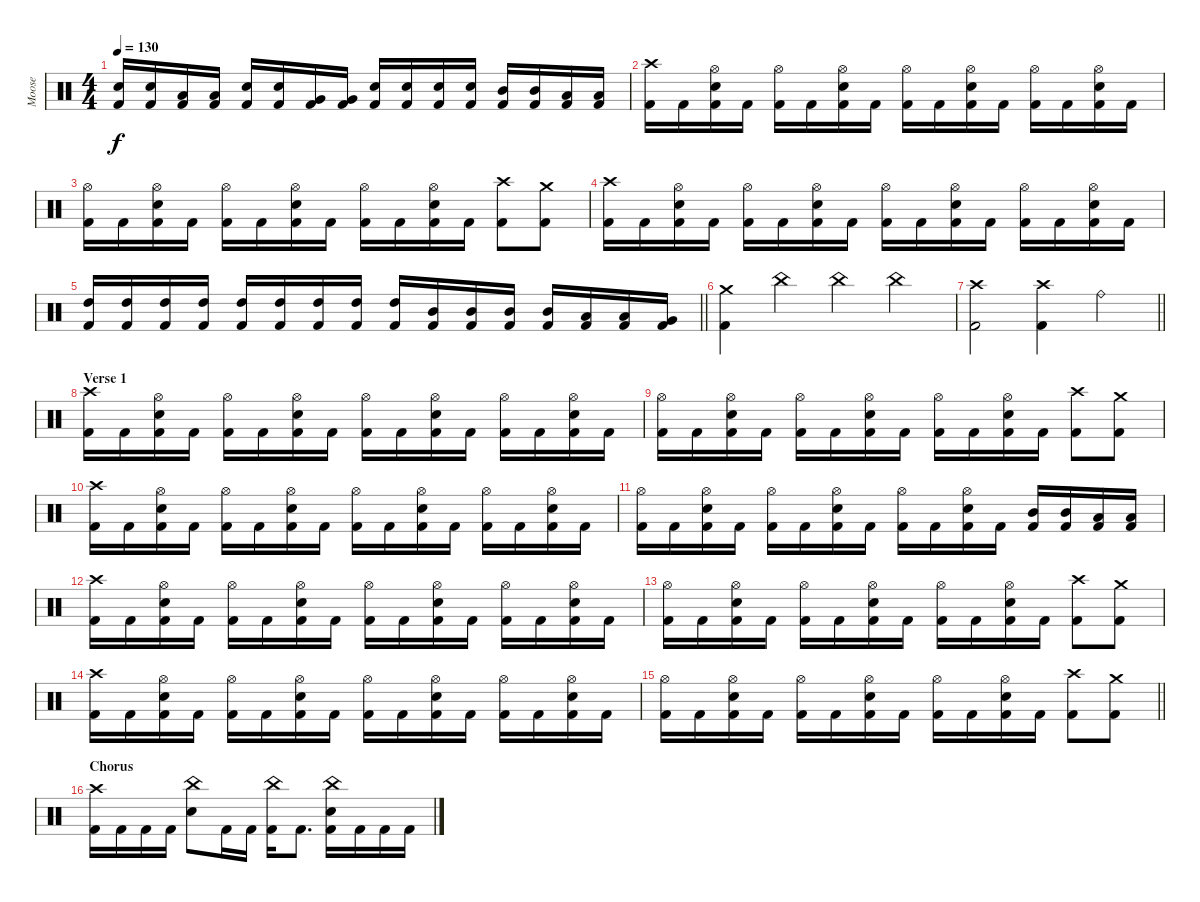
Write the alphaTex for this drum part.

\track ("Moose" "Moose") {instrument percussion}
\staff {score}
\articulation defaults
\ts (4 4)
\tempo 130
\clef neutral
\ks c
("Snare (hit) 2" "Kick (hit) 2").16{dy f} ("Snare (hit) 2" "Kick (hit) 2").16 ("Low Tom (hit)" "Kick (hit) 2").16 ("Low Tom (hit)" "Kick (hit) 2").16 ("Snare (hit) 2" "Kick (hit) 2").16 ("Snare (hit) 2" "Kick (hit) 2").16 ("Very Low Tom (hit)" "Kick (hit) 2").16 ("Very Low Tom (hit)" "Kick (hit) 2").16 ("Snare (hit) 2" "Kick (hit) 2").16 ("Snare (hit) 2" "Kick (hit) 2").16 ("Snare (hit) 2" "Kick (hit) 2").16 ("Snare (hit) 2" "Kick (hit) 2").16 ("Mid Tom (hit)" "Kick (hit) 2").16 ("Mid Tom (hit)" "Kick (hit) 2").16 ("Low Tom (hit)" "Kick (hit) 2").16 ("Low Tom (hit)" "Kick (hit) 2").16 |
("Crash high (hit)" "Kick (hit) 2").16 "Kick (hit) 2".16 ("Hi-Hat (open)" "Snare (hit) 2" "Kick (hit) 2").16 "Kick (hit) 2".16 ("Hi-Hat (open)" "Kick (hit) 2").16 "Kick (hit) 2".16 ("Hi-Hat (open)" "Snare (hit) 2" "Kick (hit) 2").16 "Kick (hit) 2".16 ("Hi-Hat (open)" "Kick (hit) 2").16 "Kick (hit) 2".16 ("Hi-Hat (open)" "Snare (hit) 2" "Kick (hit) 2").16 "Kick (hit) 2".16 ("Hi-Hat (open)" "Kick (hit) 2").16 "Kick (hit) 2".16 ("Hi-Hat (open)" "Snare (hit) 2" "Kick (hit) 2").16 "Kick (hit) 2".16 |
("Hi-Hat (open)" "Kick (hit) 2").16 "Kick (hit) 2".16 ("Hi-Hat (open)" "Snare (hit) 2" "Kick (hit) 2").16 "Kick (hit) 2".16 ("Hi-Hat (open)" "Kick (hit) 2").16 "Kick (hit) 2".16 ("Hi-Hat (open)" "Snare (hit) 2" "Kick (hit) 2").16 "Kick (hit) 2".16 ("Hi-Hat (open)" "Kick (hit) 2").16 "Kick (hit) 2".16 ("Hi-Hat (open)" "Snare (hit) 2" "Kick (hit) 2").16 "Kick (hit) 2".16 ("Crash high (hit)" "Kick (hit) 2").8 ("Crash medium (hit)" "Kick (hit) 2").8 |
("Crash high (hit)" "Kick (hit) 2").16 "Kick (hit) 2".16 ("Hi-Hat (open)" "Snare (hit) 2" "Kick (hit) 2").16 "Kick (hit) 2".16 ("Hi-Hat (open)" "Kick (hit) 2").16 "Kick (hit) 2".16 ("Hi-Hat (open)" "Snare (hit) 2" "Kick (hit) 2").16 "Kick (hit) 2".16 ("Hi-Hat (open)" "Kick (hit) 2").16 "Kick (hit) 2".16 ("Hi-Hat (open)" "Snare (hit) 2" "Kick (hit) 2").16 "Kick (hit) 2".16 ("Hi-Hat (open)" "Kick (hit) 2").16 "Kick (hit) 2".16 ("Hi-Hat (open)" "Snare (hit) 2" "Kick (hit) 2").16 "Kick (hit) 2".16 |
\barLineRight lightlight
("High Tom (hit)" "Kick (hit) 2").16 ("High Tom (hit)" "Kick (hit) 2").16 ("High Tom (hit)" "Kick (hit) 2").16 ("High Tom (hit)" "Kick (hit) 2").16 ("High Tom (hit)" "Kick (hit) 2").16 ("High Tom (hit)" "Kick (hit) 2").16 ("High Tom (hit)" "Kick (hit) 2").16 ("High Tom (hit)" "Kick (hit) 2").16 ("High Tom (hit)" "Kick (hit) 2").16 ("Mid Tom (hit)" "Kick (hit) 2").16 ("Mid Tom (hit)" "Kick (hit) 2").16 ("Mid Tom (hit)" "Kick (hit) 2").16 ("Mid Tom (hit)" "Kick (hit) 2").16 ("Low Tom (hit)" "Kick (hit) 2").16 ("Low Tom (hit)" "Kick (hit) 2").16 ("Very Low Tom (hit)" "Kick (hit) 2").16 |
("Crash medium (hit)" "Kick (hit) 2").4 "China (hit)".4 "China (hit)".4 "China (hit)".4 |
\barLineRight lightlight
("Crash high (hit)" "Kick (hit) 2").2 ("Crash high (hit)" "Kick (hit) 2").4 "Ride (bell)".4 |
\section ("" "Verse 1")
("Crash high (hit)" "Kick (hit) 2").16 "Kick (hit) 2".16 ("Hi-Hat (open)" "Snare (hit) 2" "Kick (hit) 2").16 "Kick (hit) 2".16 ("Hi-Hat (open)" "Kick (hit) 2").16 "Kick (hit) 2".16 ("Hi-Hat (open)" "Snare (hit) 2" "Kick (hit) 2").16 "Kick (hit) 2".16 ("Hi-Hat (open)" "Kick (hit) 2").16 "Kick (hit) 2".16 ("Hi-Hat (open)" "Snare (hit) 2" "Kick (hit) 2").16 "Kick (hit) 2".16 ("Hi-Hat (open)" "Kick (hit) 2").16 "Kick (hit) 2".16 ("Hi-Hat (open)" "Snare (hit) 2" "Kick (hit) 2").16 "Kick (hit) 2".16 |
("Hi-Hat (open)" "Kick (hit) 2").16 "Kick (hit) 2".16 ("Hi-Hat (open)" "Snare (hit) 2" "Kick (hit) 2").16 "Kick (hit) 2".16 ("Hi-Hat (open)" "Kick (hit) 2").16 "Kick (hit) 2".16 ("Hi-Hat (open)" "Snare (hit) 2" "Kick (hit) 2").16 "Kick (hit) 2".16 ("Hi-Hat (open)" "Kick (hit) 2").16 "Kick (hit) 2".16 ("Hi-Hat (open)" "Snare (hit) 2" "Kick (hit) 2").16 "Kick (hit) 2".16 ("Crash high (hit)" "Kick (hit) 2").8 ("Crash medium (hit)" "Kick (hit) 2").8 |
("Crash high (hit)" "Kick (hit) 2").16 "Kick (hit) 2".16 ("Hi-Hat (open)" "Snare (hit) 2" "Kick (hit) 2").16 "Kick (hit) 2".16 ("Hi-Hat (open)" "Kick (hit) 2").16 "Kick (hit) 2".16 ("Hi-Hat (open)" "Snare (hit) 2" "Kick (hit) 2").16 "Kick (hit) 2".16 ("Hi-Hat (open)" "Kick (hit) 2").16 "Kick (hit) 2".16 ("Hi-Hat (open)" "Snare (hit) 2" "Kick (hit) 2").16 "Kick (hit) 2".16 ("Hi-Hat (open)" "Kick (hit) 2").16 "Kick (hit) 2".16 ("Hi-Hat (open)" "Snare (hit) 2" "Kick (hit) 2").16 "Kick (hit) 2".16 |
("Hi-Hat (open)" "Kick (hit) 2").16 "Kick (hit) 2".16 ("Hi-Hat (open)" "Snare (hit) 2" "Kick (hit) 2").16 "Kick (hit) 2".16 ("Hi-Hat (open)" "Kick (hit) 2").16 "Kick (hit) 2".16 ("Hi-Hat (open)" "Snare (hit) 2" "Kick (hit) 2").16 "Kick (hit) 2".16 ("Hi-Hat (open)" "Kick (hit) 2").16 "Kick (hit) 2".16 ("Hi-Hat (open)" "Snare (hit) 2" "Kick (hit) 2").16 "Kick (hit) 2".16 ("Mid Tom (hit)" "Kick (hit) 2").16 ("Mid Tom (hit)" "Kick (hit) 2").16 ("Low Tom (hit)" "Kick (hit) 2").16 ("Low Tom (hit)" "Kick (hit) 2").16 |
("Crash high (hit)" "Kick (hit) 2").16 "Kick (hit) 2".16 ("Hi-Hat (open)" "Snare (hit) 2" "Kick (hit) 2").16 "Kick (hit) 2".16 ("Hi-Hat (open)" "Kick (hit) 2").16 "Kick (hit) 2".16 ("Hi-Hat (open)" "Snare (hit) 2" "Kick (hit) 2").16 "Kick (hit) 2".16 ("Hi-Hat (open)" "Kick (hit) 2").16 "Kick (hit) 2".16 ("Hi-Hat (open)" "Snare (hit) 2" "Kick (hit) 2").16 "Kick (hit) 2".16 ("Hi-Hat (open)" "Kick (hit) 2").16 "Kick (hit) 2".16 ("Hi-Hat (open)" "Snare (hit) 2" "Kick (hit) 2").16 "Kick (hit) 2".16 |
("Hi-Hat (open)" "Kick (hit) 2").16 "Kick (hit) 2".16 ("Hi-Hat (open)" "Snare (hit) 2" "Kick (hit) 2").16 "Kick (hit) 2".16 ("Hi-Hat (open)" "Kick (hit) 2").16 "Kick (hit) 2".16 ("Hi-Hat (open)" "Snare (hit) 2" "Kick (hit) 2").16 "Kick (hit) 2".16 ("Hi-Hat (open)" "Kick (hit) 2").16 "Kick (hit) 2".16 ("Hi-Hat (open)" "Snare (hit) 2" "Kick (hit) 2").16 "Kick (hit) 2".16 ("Crash high (hit)" "Kick (hit) 2").8 ("Crash medium (hit)" "Kick (hit) 2").8 |
("Crash high (hit)" "Kick (hit) 2").16 "Kick (hit) 2".16 ("Hi-Hat (open)" "Snare (hit) 2" "Kick (hit) 2").16 "Kick (hit) 2".16 ("Hi-Hat (open)" "Kick (hit) 2").16 "Kick (hit) 2".16 ("Hi-Hat (open)" "Snare (hit) 2" "Kick (hit) 2").16 "Kick (hit) 2".16 ("Hi-Hat (open)" "Kick (hit) 2").16 "Kick (hit) 2".16 ("Hi-Hat (open)" "Snare (hit) 2" "Kick (hit) 2").16 "Kick (hit) 2".16 ("Hi-Hat (open)" "Kick (hit) 2").16 "Kick (hit) 2".16 ("Hi-Hat (open)" "Snare (hit) 2" "Kick (hit) 2").16 "Kick (hit) 2".16 |
\barLineRight lightlight
("Hi-Hat (open)" "Kick (hit) 2").16 "Kick (hit) 2".16 ("Hi-Hat (open)" "Snare (hit) 2" "Kick (hit) 2").16 "Kick (hit) 2".16 ("Hi-Hat (open)" "Kick (hit) 2").16 "Kick (hit) 2".16 ("Hi-Hat (open)" "Snare (hit) 2" "Kick (hit) 2").16 "Kick (hit) 2".16 ("Hi-Hat (open)" "Kick (hit) 2").16 "Kick (hit) 2".16 ("Hi-Hat (open)" "Snare (hit) 2" "Kick (hit) 2").16 "Kick (hit) 2".16 ("Crash high (hit)" "Kick (hit) 2").8 ("Crash medium (hit)" "Kick (hit) 2").8 |
\section ("" "Chorus")
("Crash high (hit)" "Kick (hit) 2").16 "Kick (hit) 2".16 "Kick (hit) 2".16 "Kick (hit) 2".16 ("China (hit)" "Snare (hit) 2").8 "Kick (hit) 2".16 "Kick (hit) 2".16 ("China (hit)" "Kick (hit) 2").16 "Kick (hit) 2".8{d} ("China (hit)" "Snare (hit) 2" "Kick (hit) 2").16 "Kick (hit) 2".16 "Kick (hit) 2".16 "Kick (hit) 2".16
